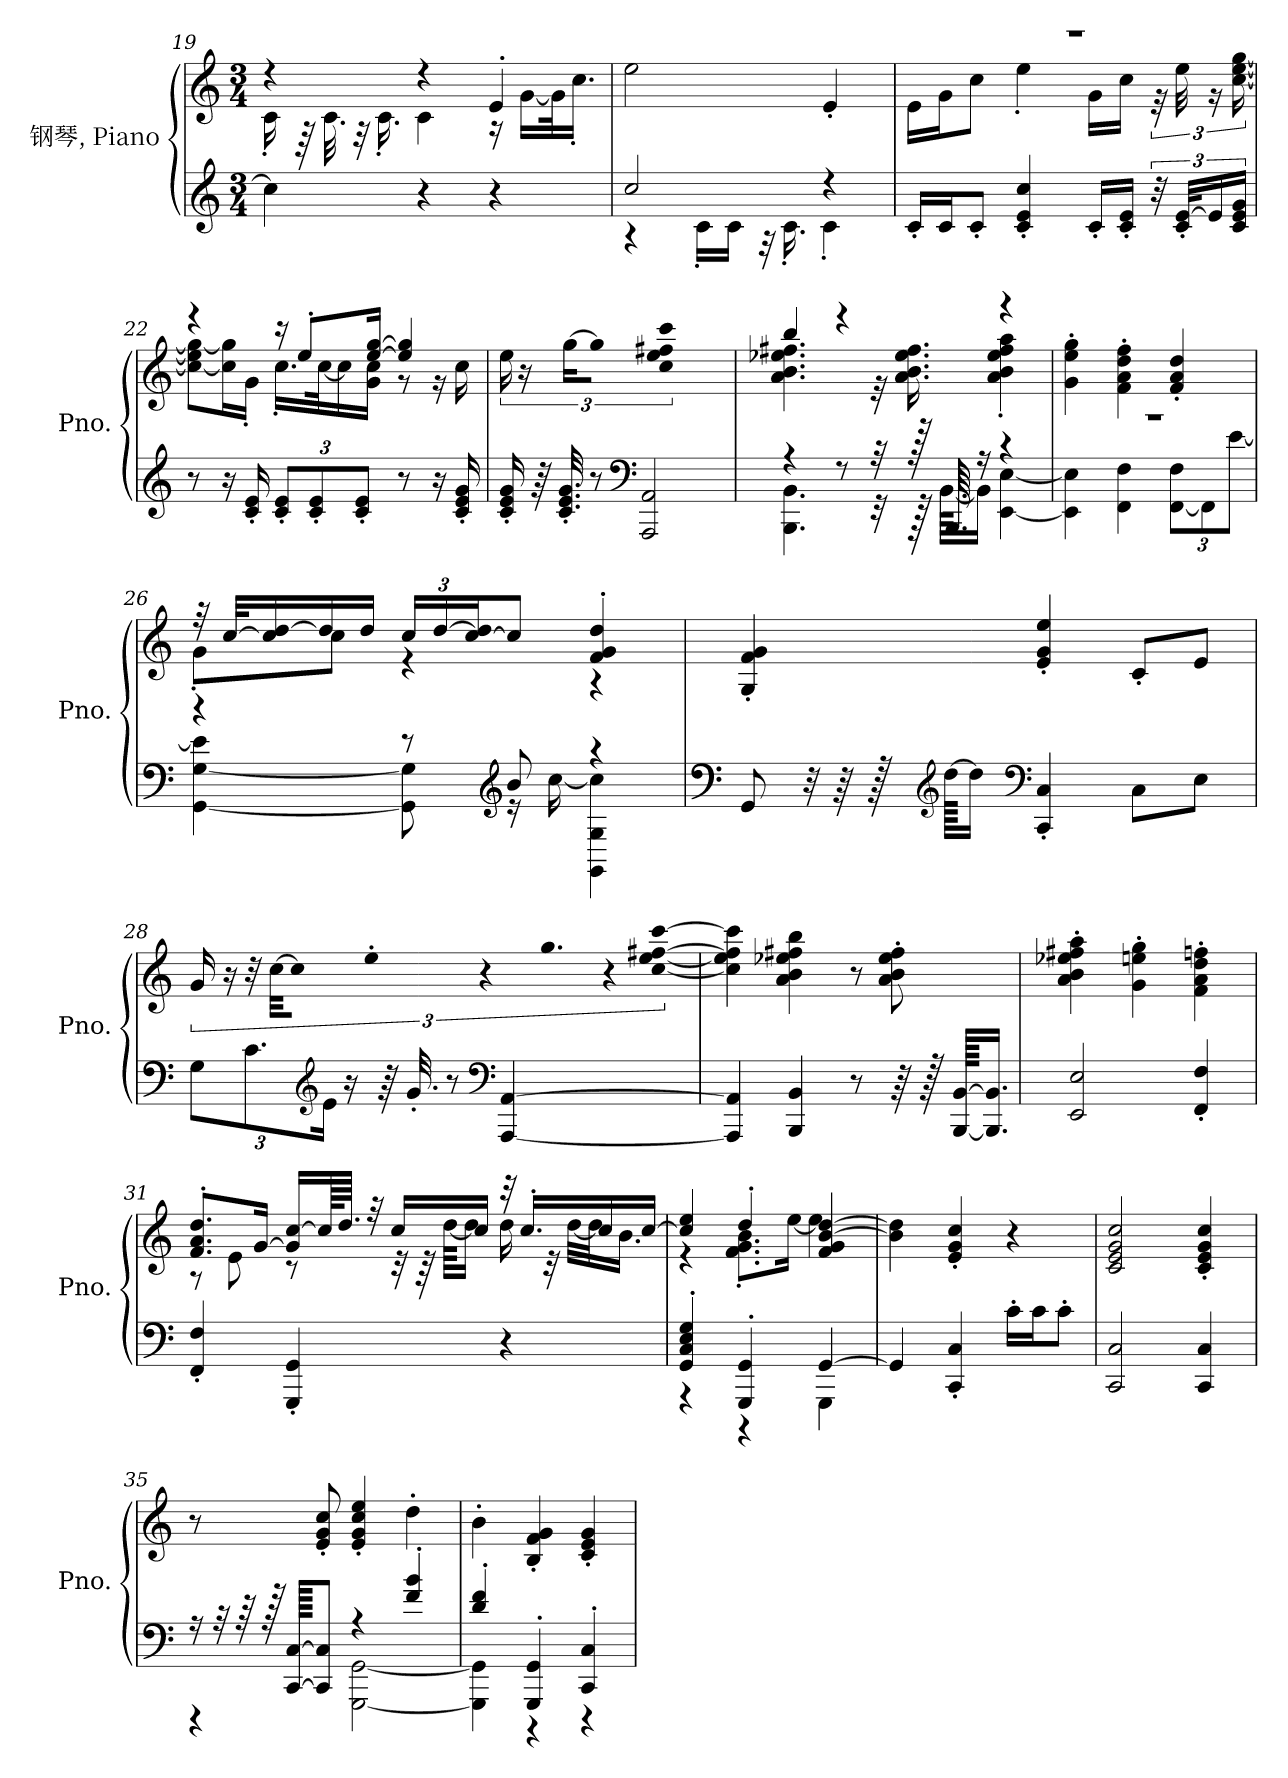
**kern	**kern
*part1	*part1
*staff2	*staff1
*I"钢琴, Piano	*
*I'Pno.	*
!!LO:LB:g=z
*clefG2	*clefG2
*k[]	*k[]
*M3/4	*M3/4
=19	=19
*	*^
4cc\]	4r	16c'\
.	.	64r
.	.	32.c\
.	.	32r
.	.	16.c'\
4r	4r	4c\
4r	4e'/	16r
.	.	[16g\LL
.	.	32g\K]
.	.	16.cc'\JJ
*	*v	*v
=20	=20
*^	*
2cc/	4r	2ee\
.	16c'\LL	.
.	16c\JJ	.
.	32r	.
.	16.c'\	.
4r	4c'\	4e'/
*v	*v	*
=21	=21
*	*^
16c'/LL	2.r	16e\LL
16c/J	.	16g\J
8c'/J	.	8cc\J
4c/' 4e/' 4cc/'	.	4ee'\
16c'/LL	.	16g\LL
16c/' 16e/'JJ	.	16cc\JJ
48r	.	48r
48c/' [48e/'KLL	.	48ee\
24e/]	.	24r
24c/ 24e/ 24g/JJ	.	[24cc\ [24ee\ [24gg\
!!LO:PB:g=z	!!
=22	=22	=22
8r	4r	8cc\_ 8ee\] 8gg\_L
16r	.	16cc\] 16gg\]L
16c/' 16e/'	.	16g'\JJ
*Xbrackettup	*	*
12c/' 12e/'L	16r	16.cc'\LL
.	8ee'/L	.
12c/' 12e/'	.	.
.	.	[32cc\K
.	.	16cc\]
12c/' 12e/'J	.	.
.	[16ee/ [16gg/Jk	16g\ 16cc\JJ
8r	4ee/] 4gg/]	8r
16r	.	16r
16c/' 16e/' 16g/'	.	16cc\
*	*v	*v
=23	=23
16c/' 16e/' 16g/'	24ee\
.	24r
64r	.
32.c/' 32.e/' 32.g/'	.
.	[24gg\KL
8r	8gg\J]
*clefF4	*
2AAA/ 2AA/	2cc\ 2ee\ 2ff#X\ 2ccc\
=24	=24
*^	*^
4r	4.BBB\ 4.BB\	4bb/	4.a\ 4.b\ 4.ee-X\ 4.ff#X\
8r	.	4r	.
32r	32r	.	32r
128r	128r	.	16.a\ 16.b\ 16.ee-\ 16.ff#\
64.BBB/	[64.BB\KKLL	.	.
16r	16BB\JJ]	.	.
4r	[4EE\ [4E\	4r	4a\' 4b\' 4ee-\' 4ff#\' 4aa\'
*	*	*v	*v
=25	=25	=25
2.r	4EE\] 4E\]	4g\' 4ee\' 4gg\'
.	4FF\ 4F\	4f\' 4a\' 4dd\' 4ff\'
.	[12FF\ 12F\L	4f/' 4a/' 4dd/'
.	12FF\]	.
.	[12e\J	.
!!LO:LB:g=z
=26	=26	=26
*	*	*^
4r	[4GG\ [4G\ 4e\]	32r	8g'\L
.	.	[32cc/KLL	.
.	.	16cc/] [16dd/	.
.	.	16dd/]	8cc\J
.	.	16dd/JJ	.
*	*	*Xbrackettup	*
8r	8GG\] 8G\]	24cc/LL	4r
.	.	[24dd/	.
.	.	[24cc/ 24dd/]J	.
*clefG2	*	*	*
8b/	16r	8cc/J]	.
.	[16cc\	.	.
4r	4GG\ 4G\ 4cc\]	4f/' 4g/' 4dd/'	4r
*v	*v	*	*
*	*v	*v
=27	=27
*clefF4	*
8GG/	4G/' 4f/' 4g/'
32r	.
64r	.
128r	.
*clefG2	*
[128dd\KKKLL	.
16dd\JJ]	.
*clefF4	*
4CC/' 4C/'	4e/' 4g/' 4ee/'
8C\L	8c'/L
8E\J	8e/J
!!LO:LB:g=z
=28	=28
*	*brackettup
12G\L	24g/
.	24r
12.c\	48r
.	[48cc\KKL
.	8cc\J]
*clefG2	*
24e\Jk	.
16r	16ee'\
64r	64r
32.g'/	32.gg\
8r	8r
*clefF4	*
[4AAA/ [4AA/	[4cc\ [4ee\ [4ff#X\ [4ccc\
=29	=29
4AAA/] 4AA/]	4cc\] 4ee\] 4ff#\] 4ccc\]
4BBB/ 4BB/	4a\ 4b\ 4ee-X\ 4ff#X\ 4bb\
8r	8r
64r	8a\' 8b\' 8ee-\' 8ff#\'
128r	.
[128BBB/ [128BB/KKKLL	.
16.BBB/] 16.BB/]JJ	.
=30	=30
2EE/ 2E/	4a\' 4b\' 4ee-X\' 4ff#X\' 4aa\'
.	4g\' 4een\' 4gg\'
4FF/' 4F/'	4f\' 4a\' 4dd\' 4ffn\'
!!LO:LB:g=z
=31	=31
*	*^
4FF/' 4F/'	8.f/' 8.a/' 8.dd/'L	8r
.	.	8e\
.	[16g/Jk	.
4GGG/' 4GG/'	16g/] [16cc/LL	8r
.	128cc/KLL]	.
.	64.dd/JJJJ	.
.	32r	.
.	16cc/LL	32r
.	.	64r
.	.	[64dd\KKLL
.	16cc/JJ	16dd\JJ]
4r	32r	16dd\
.	16.cc'/LL	.
.	.	32r
.	.	[32dd\LLL
.	16cc/	32dd\J]
.	.	16.b\JJ
.	[16cc/JJ	.
=32	=32	=32
*^	*	*
4GG/' 4C/' 4E/' 4G/'	4r	4cc/] 4ee/	4r
4GGG/' 4GG/'	4r	4dd'/	8.f\' 8.g\' 8.b\'L
.	.	.	[16ee\Jk
[4GG/	4GGG\	4f/ 4g/ [4b/ [4dd/	4ee\]
*v	*v	*	*
*	*v	*v
=33	=33
4GG/]	4b\] 4dd\]
4CC/' 4C/'	4e/' 4g/' 4cc/'
16c'\LL	4r
16c\J	.
8c'\J	.
=34	=34
2CC/ 2C/	2c/ 2e/ 2g/ 2cc/
4CC/ 4C/	4c/' 4e/' 4g/' 4cc/'
!!LO:LB:g=z
=35	=35
*^	*
16r	4r	8r
32r	.	.
64r	.	.
128r	.	.
[128CC/ [128C/KKKKL	.	.
8CC/] 8C/]J	.	8e/' 8g/' 8cc/'
4r	[2GGG\ [2GG\	4e/' 4g/' 4cc/' 4ee/'
4f/' 4b/'	.	4dd'\
=36	=36	=36
4d/' 4f/'	4GGG\] 4GG\]	4b'\
4GGG/' 4GG/'	4r	4B/' 4f/' 4g/'
4CC/' 4C/'	4r	4c/' 4e/' 4g/'
*v	*v	*
=	=
*-	*-
